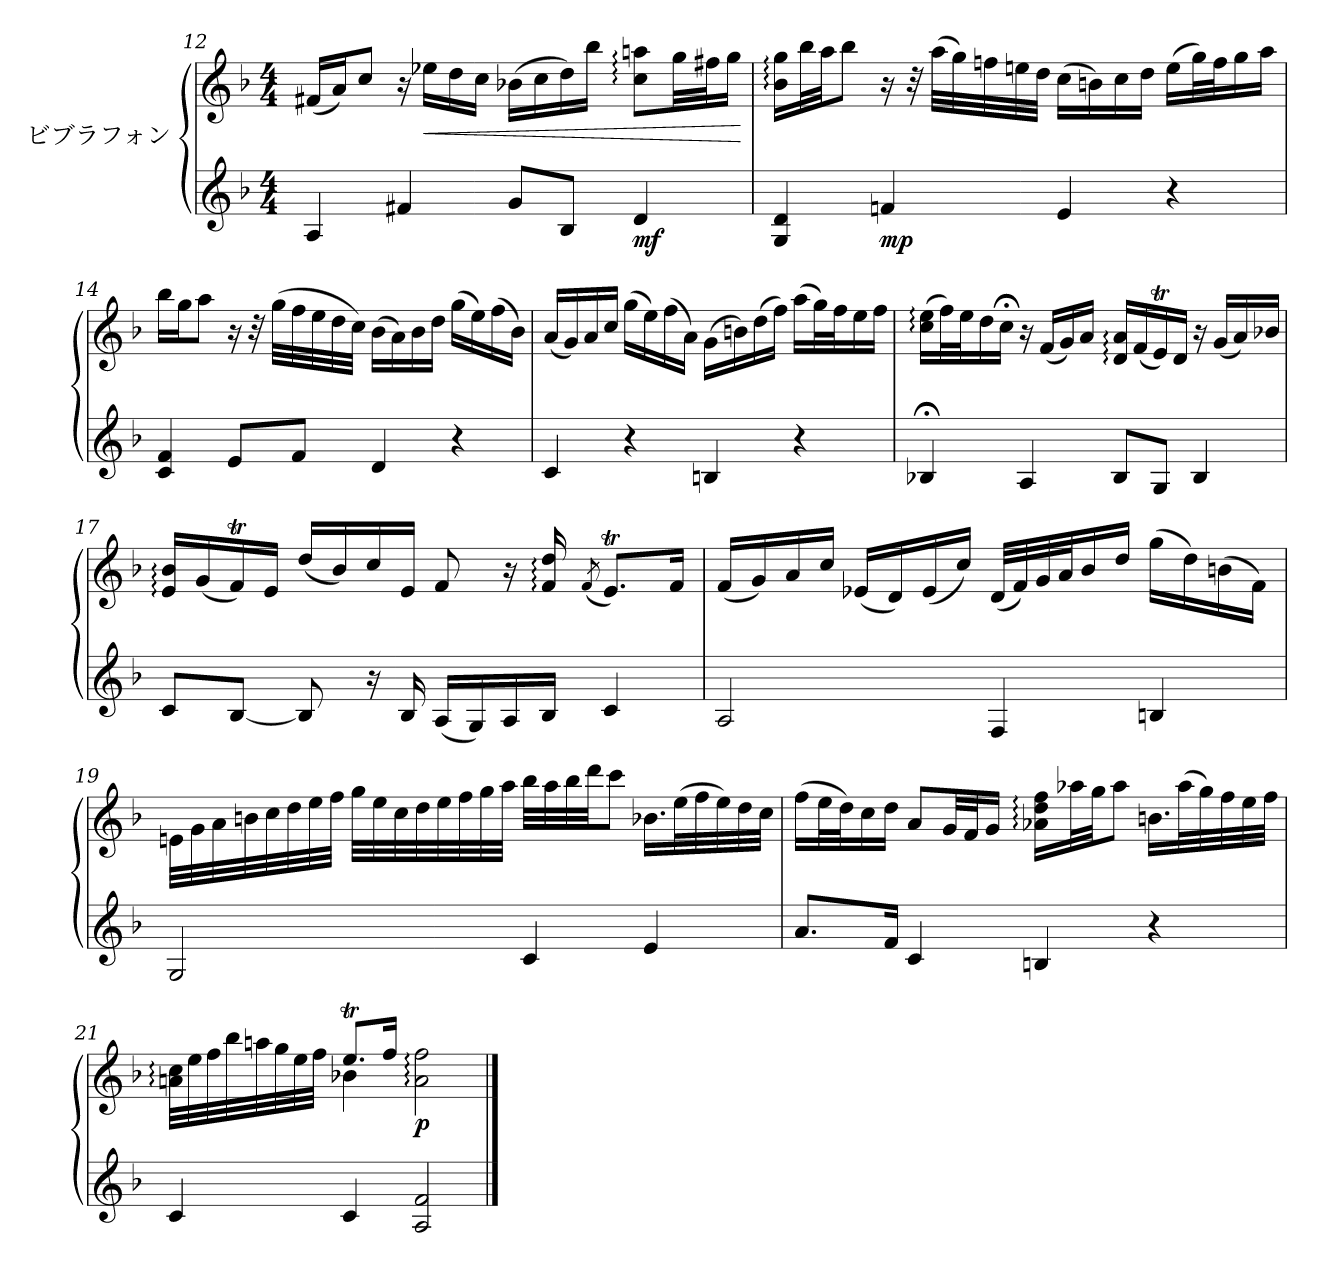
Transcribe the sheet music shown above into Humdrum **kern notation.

**kern	**dynam	**kern	**dynam
*part2	*part2	*part1	*part1
*staff2	*staff2	*staff1	*staff1
*I"ビブラフォン	*	*I"ビブラフォン	*
!!LO:PB:g=z
*clefG2	*	*clefG2	*
*k[b-]	*	*k[b-]	*
*M4/4	*	*M4/4	*
=12	=12	=12	=12
4A/	.	(<16f#X/LL	.
.	.	16a/J)	.
.	.	8cc/J	.
4f#X/	.	16r	.
!	!	!	!LO:HP:b
.	.	16ee-X\LL	<
.	.	16dd\	.
.	.	16cc\JJ	.
8g/L	.	(>16b-X\LL	.
.	.	16cc\	.
8B-/J	.	16dd\)	.
.	.	16bb-\JJ	.
!	!LO:DY:b	!	!
4d/	mf	8cc\: 8aan\:L	.
.	.	32gg\LL	.
.	.	32ff#X\J	.
.	.	16gg\JJ	.
.	.	.	[
=13	=13	=13	=13
4G/ 4d/	.	16b-\: 16gg\:LL	.
.	.	32bb-\L	.
.	.	32aa\JJ	.
.	.	8bb-\J	.
!	!LO:DY:b	!	!
4fn/	mp	16r	.
.	.	32r	.
.	.	(>32aa\LLL	.
.	.	32gg\)	.
.	.	32ffn\	.
.	.	32een\	.
.	.	32dd\JJJ	.
4e/	.	(>16cc\LL	.
.	.	16bn\)	.
.	.	16cc\	.
.	.	16dd\JJ	.
4r	.	(>16ee\LL	.
.	.	32gg\L)	.
.	.	32ff\J	.
.	.	16gg\	.
.	.	16aa\JJ	.
!!LO:LB:g=z
=14	=14	=14	=14
4c/ 4f/	.	16bb-\LL	.
.	.	16gg\J	.
.	.	8aa\J	.
8e/L	.	16r	.
.	.	32r	.
.	.	(>32gg\LLL	.
8f/J	.	32ff\	.
.	.	32ee\	.
.	.	32dd\	.
.	.	32cc\JJJ)	.
4d/	.	(>16b-\LL	.
.	.	16a\)	.
.	.	16b-\	.
.	.	16dd\JJ	.
4r	.	(>16gg\LL	.
.	.	16ee\)	.
.	.	(>16ff\	.
.	.	16b-\JJ)	.
=15	=15	=15	=15
4c/	.	(<16a/LL	.
.	.	16g/)	.
.	.	16a/	.
.	.	16cc/JJ	.
4r	.	(>16gg\LL	.
.	.	16ee\)	.
.	.	(>16ff\	.
.	.	16a\JJ)	.
4Bn/	.	(>16g\LL	.
.	.	16bn\)	.
.	.	(>16dd\	.
.	.	16ff\JJ)	.
*	*	*MM25	*
4r	.	(>16aa\LL	.
.	.	32gg\L)	.
.	.	32ff\J	.
.	.	16ee\	.
.	.	16ff\JJ	.
!!LO:LB:g=z
=16	=16	=16	=16
4B-X;</	.	(>16cc\: 16ee\:LL	.
.	.	32ff\L)	.
.	.	32ee\J	.
.	.	16dd\	.
*	*	*MM10	*
.	.	16cc;<\JJ	.
*	*	*MM28	*
4A/	.	16r	.
.	.	(<16f/LL	.
.	.	16g/)	.
.	.	16a/JJ	.
8B-/L	.	16d/: 16a/:LL	.
.	.	(<16f/	.
8G/J	.	16et/)	.
.	.	16d/JJ	.
4B-/	.	16r	.
.	.	(<16g/LL	.
.	.	16a/)	.
.	.	16b-X/JJ	.
=17	=17	=17	=17
8c/L	.	16e/: 16b-/:LL	.
.	.	(<16g/	.
[8B-/J	.	16fT/)	.
.	.	16e/JJ	.
8B-/]	.	(<16dd/LL	.
.	.	16b-/)	.
16r	.	16cc/	.
16B-/	.	16e/JJ	.
*	*	*MM25	*
(<16A/LL	.	8f/	.
16G/)	.	.	.
16A/	.	16r	.
16B-/JJ	.	16f/: 16dd/:	.
.	.	(<8qf/	.
4c/	.	8.et/L)	.
.	.	16f/Jk	.
!!LO:LB:g=z
=18	=18	=18	=18
2A/	.	(<16f/LL	.
.	.	16g/)	.
.	.	16a/	.
.	.	16cc/JJ	.
.	.	(<16e-X/LL	.
.	.	16d/)	.
.	.	(<16e-/	.
.	.	16cc/JJ)	.
4F/	.	(<32d/LLL	.
.	.	32f/)	.
.	.	32g/	.
.	.	32a/J	.
.	.	16b-/	.
.	.	16dd/JJ	.
4Bn/	.	(>16gg\LL	.
.	.	16dd\)	.
.	.	(>16bn\	.
.	.	16f\JJ)	.
!!LO:LB:g=z
=19	=19	=19	=19
2G/	.	32en\LLL	.
.	.	32g\	.
.	.	32a\	.
.	.	32bn\	.
.	.	32cc\	.
.	.	32dd\	.
.	.	32ee\	.
.	.	32ff\JJJ	.
.	.	32gg\LLL	.
.	.	32ee\	.
.	.	32cc\	.
.	.	32dd\	.
.	.	32ee\	.
.	.	32ff\	.
.	.	32gg\	.
.	.	32aa\JJJ	.
*	*	*MM20	*
4c/	.	32bb-\LLL	.
.	.	32aa\	.
.	.	32bb-\	.
.	.	32ddd\JJ	.
*	*	*MM15	*
.	.	8ccc\J	.
*	*	*MM28	*
4e/	.	16.b-X\LL	.
.	.	(>32ee\L	.
.	.	32ff\	.
.	.	32ee\)	.
.	.	32dd\	.
.	.	32cc\JJJ	.
!!LO:LB:g=z
=20	=20	=20	=20
8.a/L	.	(>16ff\LL	.
.	.	32ee\L	.
.	.	32dd\J)	.
.	.	16cc\	.
16f/Jk	.	16dd\JJ	.
4c/	.	8a/L	.
.	.	32g/LL	.
.	.	32f/J	.
.	.	16g/JJ	.
*	*	*MM20	*
4Bn/	.	16a-X\: 16dd\: 16ff\:LL	.
.	.	32aa-X\L	.
.	.	32gg\JJ	.
.	.	8aa-\J	.
4r	.	16.bn\LL	.
.	.	(>32aa-\L	.
.	.	32gg\)	.
.	.	32ff\	.
.	.	32ee\	.
.	.	32ff\JJJ	.
=21	=21	=21	=21
*	*	*^	*
4c/	.	32an\: 32cc\:LLL	4ryy	.
.	.	32ee\	.	.
.	.	32ff\	.	.
.	.	32bb-\	.	.
.	.	32aan\	.	.
.	.	32gg\	.	.
.	.	32ee\	.	.
.	.	32ff\JJJ	.	.
4c/	.	8.eet/L	4b-X:\	.
*	*	*MM15	*	*
.	.	16ff/Jk	.	.
!	!	!	!	!LO:DY:b
2A/ 2f/	.	2a\: 2ff\:	2ryy	p
*	*	*v	*v	*
==	==	==	==
*-	*-	*-	*-
